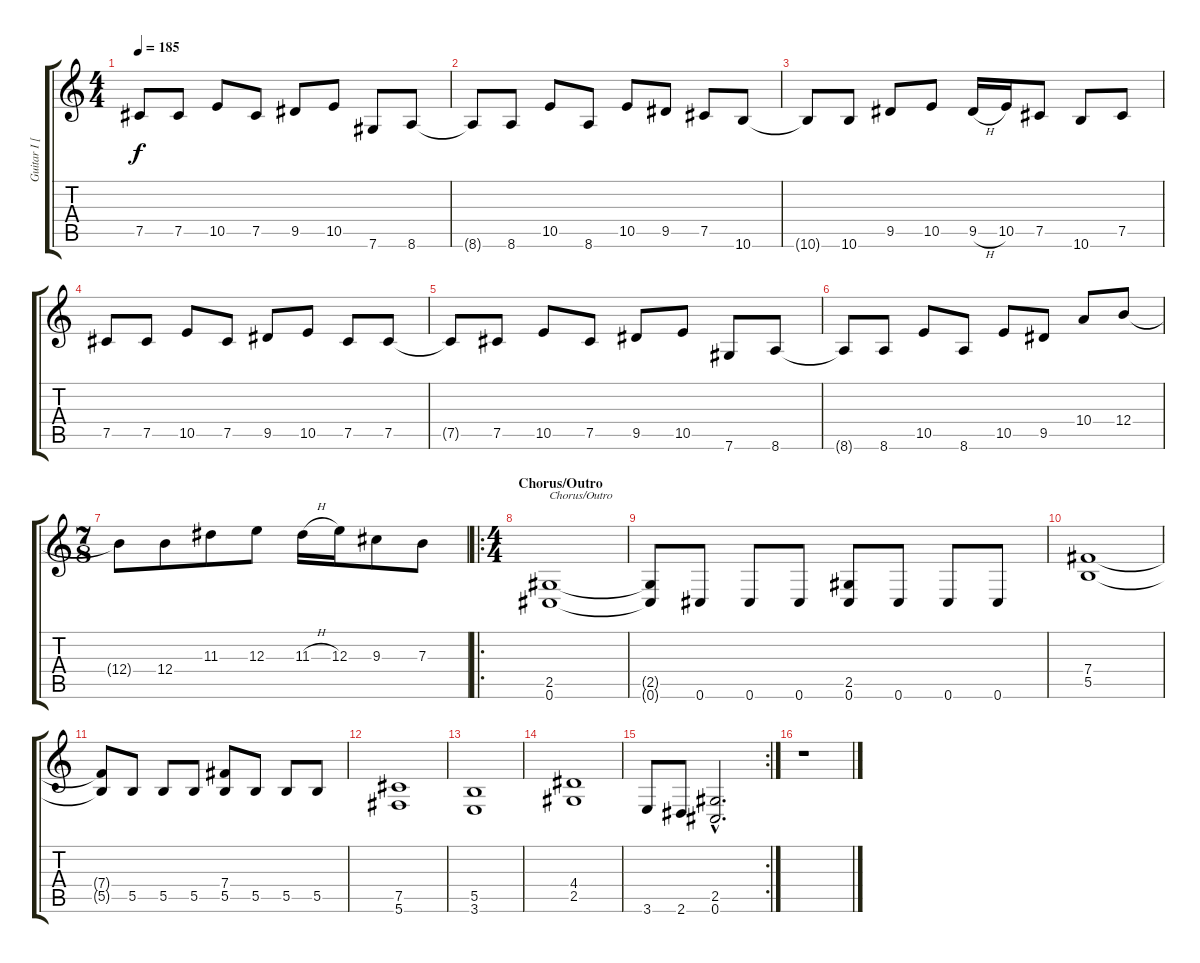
\track ("Guitar I [Sundin]" "Guitar I [") {instrument distortionguitar}
\staff {score tabs}
\tuning (Db4 Ab3 E3 B2 Gb2 Db2) {hide}
\ts (4 4)
\tempo 185
\clef g2
\ks c
7.5{t}.8{dy f} 7.5.8 10.5.8 7.5.8 9.5.8 10.5.8 7.6.8 8.6.8 |
8.6{t}.8 8.6.8 10.5.8 8.6.8 10.5.8 9.5.8 7.5.8 10.6.8 |
10.6{t}.8 10.6.8 9.5.8 10.5.8 9.5{h}.16 10.5.16 7.5.8 10.6.8 7.5.8 |
7.5.8 7.5.8 10.5.8 7.5.8 9.5.8 10.5.8 7.5.8 7.5.8 |
7.5{t}.8 7.5.8 10.5.8 7.5.8 9.5.8 10.5.8 7.6.8 8.6.8 |
8.6{t}.8 8.6.8 10.5.8 8.6.8 10.5.8 9.5.8 10.4.8 12.4.8 |
\ts (7 8)
12.4{t}.8 12.4.8 11.3.8 12.3.8 11.3{h}.16 12.3.16 9.3.8 7.3.8 |
\ro
\ts (4 4)
\section ("" "Chorus/Outro")
(2.5 0.6).1{txt "Chorus/Outro"} |
(2.5{t} 0.6{t}).8 0.6.8 0.6.8 0.6.8 (2.5 0.6).8 0.6.8 0.6.8 0.6.8 |
(7.4 5.5).1 |
(7.4{t} 5.5{t}).8 5.5.8 5.5.8 5.5.8 (7.4 5.5).8 5.5.8 5.5.8 5.5.8 |
(7.5 5.6).1 |
(5.5 3.6).1 |
(4.4 2.5).1 |
\rc 2
3.6.8 2.6.8 (2.5{hac} 0.6{hac}).2{d} |
r.1
